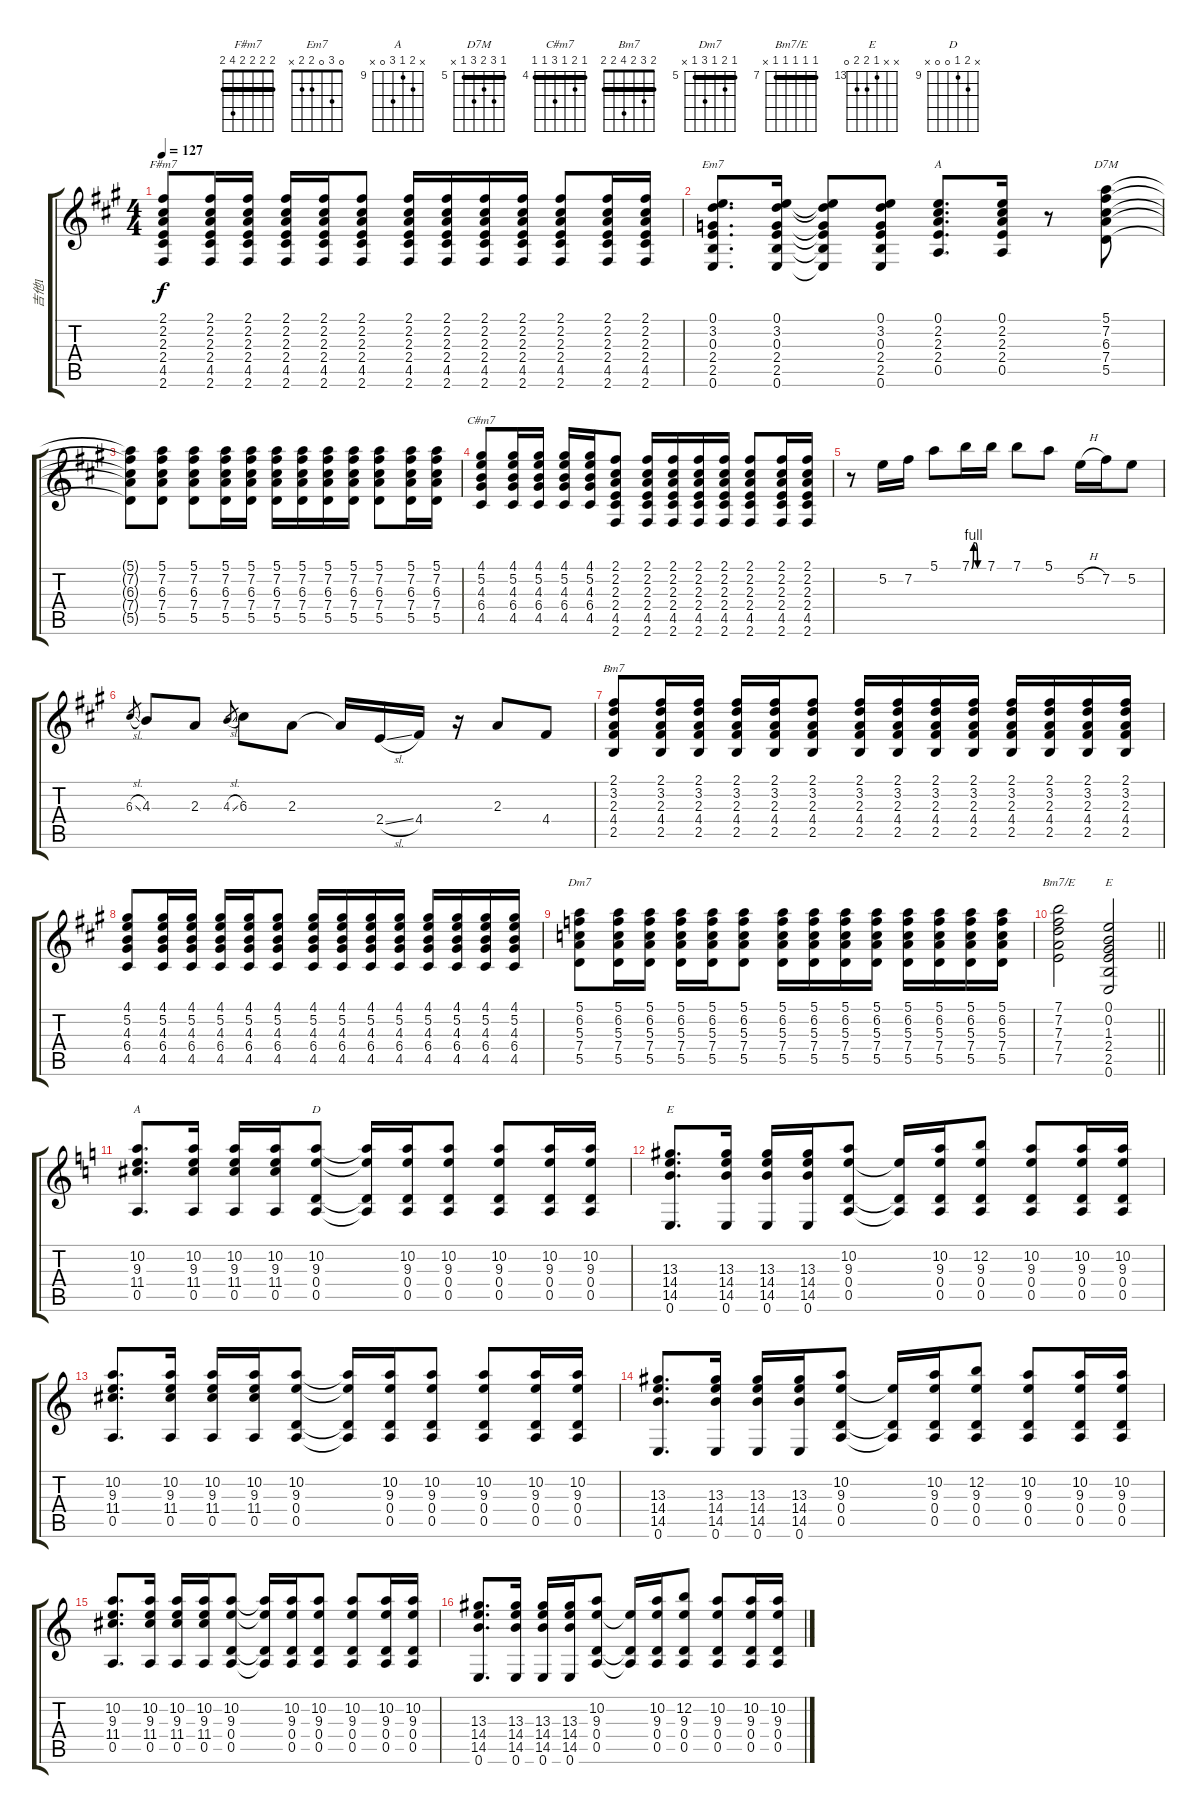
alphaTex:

\track ("吉他1" "吉他1") {instrument acousticguitarsteel}
\staff {score tabs}
\tuning (E4 B3 G3 D3 A2 E2) {hide}
\chord ("F#m7" 2 2 2 2 4 2) {barre 2}
\chord ("Em7" 0 3 0 2 2 x)
\chord ("A" 0 2 2 2 0 x)
\chord ("D7M" 5 7 6 7 5 x) {firstfret 5 barre 5}
\chord ("C#m7" 4 5 4 6 4 4) {firstfret 4 barre 4}
\chord ("Bm7" 2 3 2 4 2 2) {barre 2}
\chord ("Dm7" 5 6 5 7 5 x) {firstfret 5 barre 5}
\chord ("Bm7/E" 7 7 7 7 7 x) {firstfret 7 barre 7}
\chord ("E" 0 0 1 2 2 0)
\chord ("A" x 10 9 11 0 x) {firstfret 9}
\chord ("D" x 10 9 0 0 x) {firstfret 9}
\chord ("E" x x 13 14 14 0) {firstfret 13}
\ts (4 4)
\tempo 127
\clef g2
\ks a
(2.1 2.2 2.3 2.4 4.5 2.6).8{ch "F#m7" dy f} (2.1 2.2 2.3 2.4 4.5 2.6).16 (2.1 2.2 2.3 2.4 4.5 2.6).16 (2.1 2.2 2.3 2.4 4.5 2.6).16 (2.1 2.2 2.3 2.4 4.5 2.6).16 (2.1 2.2 2.3 2.4 4.5 2.6).8 (2.1 2.2 2.3 2.4 4.5 2.6).16 (2.1 2.2 2.3 2.4 4.5 2.6).16 (2.1 2.2 2.3 2.4 4.5 2.6).16 (2.1 2.2 2.3 2.4 4.5 2.6).16 (2.1 2.2 2.3 2.4 4.5 2.6).8 (2.1 2.2 2.3 2.4 4.5 2.6).16 (2.1 2.2 2.3 2.4 4.5 2.6).16 |
(0.1 3.2 0.3 2.4 2.5 0.6).8{d ch "Em7"} (0.1 3.2 0.3 2.4 2.5 0.6).16 (0.1{t} 3.2{t} 0.3{t} 2.4{t} 2.5{t} 0.6{t}).8 (0.1 3.2 0.3 2.4 2.5 0.6).8 (0.1 2.2 2.3 2.4 0.5).8{d ch "A" beam merge} (0.1 2.2 2.3 2.4 0.5).16 r.8 (5.1 7.2 6.3 7.4 5.5).8{ch "D7M"} |
(5.1{t} 7.2{t} 6.3{t} 7.4{t} 5.5{t}).8 (5.1 7.2 6.3 7.4 5.5).8 (5.1 7.2 6.3 7.4 5.5).8 (5.1 7.2 6.3 7.4 5.5).16 (5.1 7.2 6.3 7.4 5.5).16 (5.1 7.2 6.3 7.4 5.5).16 (5.1 7.2 6.3 7.4 5.5).16 (5.1 7.2 6.3 7.4 5.5).16 (5.1 7.2 6.3 7.4 5.5).16 (5.1 7.2 6.3 7.4 5.5).8 (5.1 7.2 6.3 7.4 5.5).16 (5.1 7.2 6.3 7.4 5.5).16 |
(4.1 5.2 4.3 6.4 4.5).8{ch "C#m7"} (4.1 5.2 4.3 6.4 4.5).16 (4.1 5.2 4.3 6.4 4.5).16 (4.1 5.2 4.3 6.4 4.5).16 (4.1 5.2 4.3 6.4 4.5).16 (2.1 2.2 2.3 2.4 4.5 2.6).8 (2.1 2.2 2.3 2.4 4.5 2.6).16 (2.1 2.2 2.3 2.4 4.5 2.6).16 (2.1 2.2 2.3 2.4 4.5 2.6).16 (2.1 2.2 2.3 2.4 4.5 2.6).16 (2.1 2.2 2.3 2.4 4.5 2.6).8 (2.1 2.2 2.3 2.4 4.5 2.6).16 (2.1 2.2 2.3 2.4 4.5 2.6).16 |
r.8 5.2.16 7.2.16 5.1.8 7.1{be (custom 0 0 10 4 20 4 30 0 60 0)}.16 7.1.16 7.1.8 5.1.8 5.2{h}.16 7.2.16 5.2.8 |
6.3{sl}.8{gr} 4.3.8 2.3.8 4.3{sl}.8{gr beam merge} 6.3.8 2.3.8 2.3{t}.16 2.4{sl}.16 4.4.16 r.16 2.3.8 4.4.8 |
(2.1 3.2 2.3 4.4 2.5).8{ch "Bm7"} (2.1 3.2 2.3 4.4 2.5).16 (2.1 3.2 2.3 4.4 2.5).16 (2.1 3.2 2.3 4.4 2.5).16 (2.1 3.2 2.3 4.4 2.5).16 (2.1 3.2 2.3 4.4 2.5).8 (2.1 3.2 2.3 4.4 2.5).16 (2.1 3.2 2.3 4.4 2.5).16 (2.1 3.2 2.3 4.4 2.5).16 (2.1 3.2 2.3 4.4 2.5).16 (2.1 3.2 2.3 4.4 2.5).16 (2.1 3.2 2.3 4.4 2.5).16 (2.1 3.2 2.3 4.4 2.5).16 (2.1 3.2 2.3 4.4 2.5).16 |
(4.1 5.2 4.3 6.4 4.5).8 (4.1 5.2 4.3 6.4 4.5).16 (4.1 5.2 4.3 6.4 4.5).16 (4.1 5.2 4.3 6.4 4.5).16 (4.1 5.2 4.3 6.4 4.5).16 (4.1 5.2 4.3 6.4 4.5).8 (4.1 5.2 4.3 6.4 4.5).16 (4.1 5.2 4.3 6.4 4.5).16 (4.1 5.2 4.3 6.4 4.5).16 (4.1 5.2 4.3 6.4 4.5).16 (4.1 5.2 4.3 6.4 4.5).16 (4.1 5.2 4.3 6.4 4.5).16 (4.1 5.2 4.3 6.4 4.5).16 (4.1 5.2 4.3 6.4 4.5).16 |
(5.1 6.2 5.3 7.4 5.5).8{ch "Dm7"} (5.1 6.2 5.3 7.4 5.5).16 (5.1 6.2 5.3 7.4 5.5).16 (5.1 6.2 5.3 7.4 5.5).16 (5.1 6.2 5.3 7.4 5.5).16 (5.1 6.2 5.3 7.4 5.5).8 (5.1 6.2 5.3 7.4 5.5).16 (5.1 6.2 5.3 7.4 5.5).16 (5.1 6.2 5.3 7.4 5.5).16 (5.1 6.2 5.3 7.4 5.5).16 (5.1 6.2 5.3 7.4 5.5).16 (5.1 6.2 5.3 7.4 5.5).16 (5.1 6.2 5.3 7.4 5.5).16 (5.1 6.2 5.3 7.4 5.5).16 |
\barLineRight lightlight
(7.1 7.2 7.3 7.4 7.5).2{ch "Bm7/E"} (0.1 0.2 1.3 2.4 2.5 0.6).2{ch "E"} |
\ks c
(10.2 9.3 11.4 0.5).8{d ch "A"} (10.2 9.3 11.4 0.5).16 (10.2 9.3 11.4 0.5).16 (10.2 9.3 11.4 0.5).16 (10.2 9.3 0.4 0.5).8{ch "D"} (10.2{t} 9.3{t} 0.4{t} 0.5{t}).16 (10.2 9.3 0.4 0.5).16 (10.2 9.3 0.4 0.5).8 (10.2 9.3 0.4 0.5).8 (10.2 9.3 0.4 0.5).16 (10.2 9.3 0.4 0.5).16 |
(13.3 14.4 14.5 0.6).8{d ch "E"} (13.3 14.4 14.5 0.6).16 (13.3 14.4 14.5 0.6).16 (13.3 14.4 14.5 0.6).16 (10.2 9.3 0.4 0.5).8 (9.3{t} 0.4{t} 0.5{t}).16 (10.2 9.3 0.4 0.5).16 (12.2 9.3 0.4 0.5).8 (10.2 9.3 0.4 0.5).8 (10.2 9.3 0.4 0.5).16 (10.2 9.3 0.4 0.5).16 |
(10.2 9.3 11.4 0.5).8{d} (10.2 9.3 11.4 0.5).16 (10.2 9.3 11.4 0.5).16 (10.2 9.3 11.4 0.5).16 (10.2 9.3 0.4 0.5).8 (10.2{t} 9.3{t} 0.4{t} 0.5{t}).16 (10.2 9.3 0.4 0.5).16 (10.2 9.3 0.4 0.5).8 (10.2 9.3 0.4 0.5).8 (10.2 9.3 0.4 0.5).16 (10.2 9.3 0.4 0.5).16 |
(13.3 14.4 14.5 0.6).8{d} (13.3 14.4 14.5 0.6).16 (13.3 14.4 14.5 0.6).16 (13.3 14.4 14.5 0.6).16 (10.2 9.3 0.4 0.5).8 (9.3{t} 0.4{t} 0.5{t}).16 (10.2 9.3 0.4 0.5).16 (12.2 9.3 0.4 0.5).8 (10.2 9.3 0.4 0.5).8 (10.2 9.3 0.4 0.5).16 (10.2 9.3 0.4 0.5).16 |
(10.2 9.3 11.4 0.5).8{d} (10.2 9.3 11.4 0.5).16 (10.2 9.3 11.4 0.5).16 (10.2 9.3 11.4 0.5).16 (10.2 9.3 0.4 0.5).8 (10.2{t} 9.3{t} 0.4{t} 0.5{t}).16 (10.2 9.3 0.4 0.5).16 (10.2 9.3 0.4 0.5).8 (10.2 9.3 0.4 0.5).8 (10.2 9.3 0.4 0.5).16 (10.2 9.3 0.4 0.5).16 |
(13.3 14.4 14.5 0.6).8{d} (13.3 14.4 14.5 0.6).16 (13.3 14.4 14.5 0.6).16 (13.3 14.4 14.5 0.6).16 (10.2 9.3 0.4 0.5).8 (9.3{t} 0.4{t} 0.5{t}).16 (10.2 9.3 0.4 0.5).16 (12.2 9.3 0.4 0.5).8 (10.2 9.3 0.4 0.5).8 (10.2 9.3 0.4 0.5).16 (10.2 9.3 0.4 0.5).16
